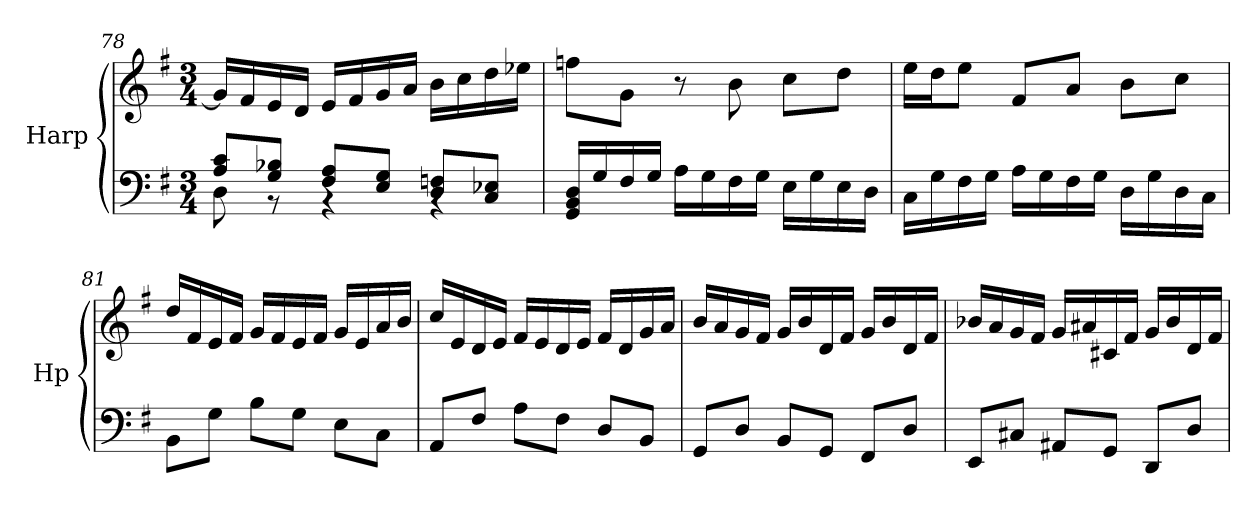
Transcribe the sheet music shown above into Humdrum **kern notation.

**kern	**kern
*part1	*part1
*staff2	*staff1
*I"Harp	*
*I'Hp	*
!!LO:LB:g=z
*clefF4	*clefG2
*k[f#]	*k[f#]
*M3/4	*M3/4
=78	=78
*^	*
8A/ 8c/L	8D\	16g/LL]
.	.	16f#/
8G/ 8B-X/J	8r	16e/
.	.	16d/JJ
8F#/ 8A/L	4rBB	16e/LL
.	.	16f#/
8E/ 8G/J	.	16g/
.	.	16a/JJ
8D/ 8Fn/L	4rBB	16b\LL
.	.	16cc\
8C/ 8E-X/J	.	16dd\
.	.	16ee-X\JJ
*v	*v	*
=79	=79
16GG/ 16BB/ 16D/LL	8ffn\L
16G/	.
16F#/	8g\J
16G/JJ	.
16A\LL	8r
16G\	.
16F#\	8b\
16G\JJ	.
16E\LL	8cc\L
16G\	.
16E\	8dd\J
16D\JJ	.
=80	=80
16C\LL	16ee\LL
16G\	16dd\J
16F#\	8ee\J
16G\JJ	.
16A\LL	8f#/L
16G\	.
16F#\	8a/J
16G\JJ	.
16D\LL	8b\L
16G\	.
16D\	8cc\J
16C\JJ	.
!!LO:LB:g=z
=81	=81
8BB\L	16dd/LL
.	16f#/
8G\J	16e/
.	16f#/JJ
8B\L	16g/LL
.	16f#/
8G\J	16e/
.	16f#/JJ
8E\L	16g/LL
.	16e/
8C\J	16a/
.	16b/JJ
=82	=82
8AA/L	16cc/LL
.	16e/
8F#/J	16d/
.	16e/JJ
8A\L	16f#/LL
.	16e/
8F#\J	16d/
.	16e/JJ
8D/L	16f#/LL
.	16d/
8BB/J	16g/
.	16a/JJ
=83	=83
8GG/L	16b/LL
.	16a/
8D/J	16g/
.	16f#/JJ
8BB/L	16g/LL
.	16b/
8GG/J	16d/
.	16f#/JJ
8FF#/L	16g/LL
.	16b/
8D/J	16d/
.	16f#/JJ
!!LO:LB:g=z
=84	=84
8EE/L	16b-X/LL
.	16a/
8C#X/J	16g/
.	16f#/JJ
8AA#X/L	16g/LL
.	16a#X/
8GG/J	16c#X/
.	16f#/JJ
8DD/L	16g/LL
.	16b-/
8D/J	16d/
.	16f#/JJ
=	=
*-	*-
